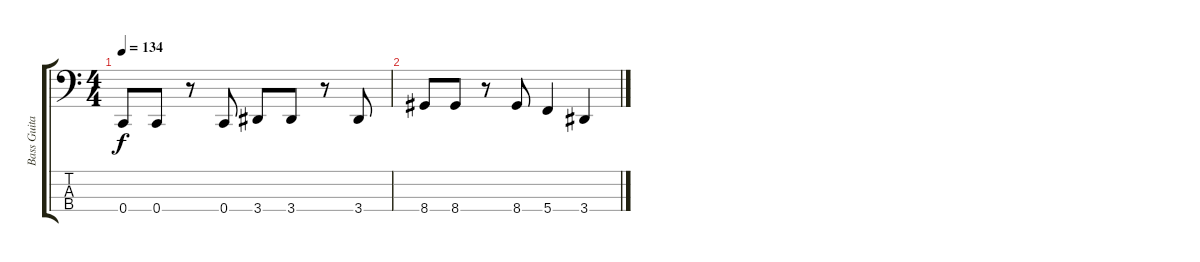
\track ("Bass Guitar" "Bass Guita") {instrument electricbasspick}
\staff {score tabs}
\tuning (F2 C2 G1 C1) {hide}
\ts (4 4)
\tempo 134
\clef f4
\ks c
0.4.8{dy f} 0.4.8 r.8 0.4.8 3.4.8 3.4.8 r.8 3.4.8 |
8.4.8 8.4.8 r.8 8.4.8 5.4.4 3.4.4
